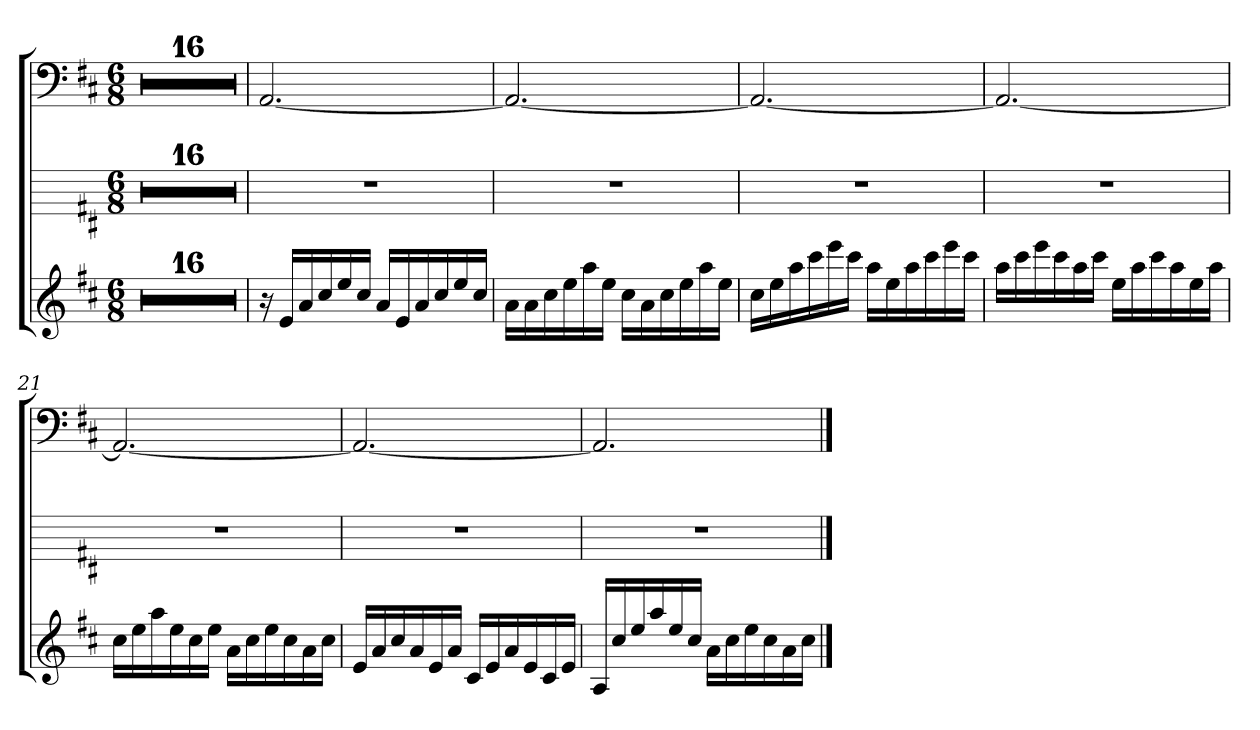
**kern	**kern	**kern
*part3	*part2	*part1
*staff3	*staff2	*staff1
*k[f#c#]	*k[f#c#]	*k[f#c#]
*D:	*D:	*D:
*M6/8	*M6/8	*M6/8
=1	=1	=1
2.r	2.r	2.r
=2	=2	=2
2.r	2.r	2.r
=3	=3	=3
2.r	2.r	2.r
=4	=4	=4
2.r	2.r	2.r
=5	=5	=5
2.r	2.r	2.r
=6	=6	=6
2.r	2.r	2.r
=7	=7	=7
2.r	2.r	2.r
=8	=8	=8
2.r	2.r	2.r
=9	=9	=9
2.r	2.r	2.r
=10	=10	=10
2.r	2.r	2.r
=11	=11	=11
2.r	2.r	2.r
=12	=12	=12
2.r	2.r	2.r
=13	=13	=13
2.r	2.r	2.r
=14	=14	=14
2.r	2.r	2.r
=15	=15	=15
2.r	2.r	2.r
=16	=16	=16
2.r	2.r	2.r
=17	=17	=17
16r	2.r	[2.AA
16eLL	.	.
16a	.	.
16cc#	.	.
16ee	.	.
16cc#JJ	.	.
16aLL	.	.
16e	.	.
16a	.	.
16cc#	.	.
16ee	.	.
16cc#JJ	.	.
=18	=18	=18
16aLL	2.r	2.AA_
16a	.	.
16cc#	.	.
16ee	.	.
16aa	.	.
16eeJJ	.	.
16cc#LL	.	.
16a	.	.
16cc#	.	.
16ee	.	.
16aa	.	.
16eeJJ	.	.
=19	=19	=19
16cc#LL	2.r	2.AA_
16ee	.	.
16aa	.	.
16ccc#	.	.
16eee	.	.
16ccc#JJ	.	.
16aaLL	.	.
16ee	.	.
16aa	.	.
16ccc#	.	.
16eee	.	.
16ccc#JJ	.	.
=20	=20	=20
16aaLL	2.r	2.AA_
16ccc#	.	.
16eee	.	.
16ccc#	.	.
16aa	.	.
16ccc#JJ	.	.
16eeLL	.	.
16aa	.	.
16ccc#	.	.
16aa	.	.
16ee	.	.
16aaJJ	.	.
=21	=21	=21
16cc#LL	2.r	2.AA_
16ee	.	.
16aa	.	.
16ee	.	.
16cc#	.	.
16eeJJ	.	.
16aLL	.	.
16cc#	.	.
16ee	.	.
16cc#	.	.
16a	.	.
16cc#JJ	.	.
=22	=22	=22
16eLL	2.r	2.AA_
16a	.	.
16cc#	.	.
16a	.	.
16e	.	.
16aJJ	.	.
16c#LL	.	.
16e	.	.
16a	.	.
16e	.	.
16c#	.	.
16eJJ	.	.
=23	=23	=23
16ALL	2.r	2.AA]
16cc#	.	.
16ee	.	.
16aa	.	.
16ee	.	.
16cc#JJ	.	.
16aLL	.	.
16cc#	.	.
16ee	.	.
16cc#	.	.
16a	.	.
16cc#JJ	.	.
==	==	==
*-	*-	*-
